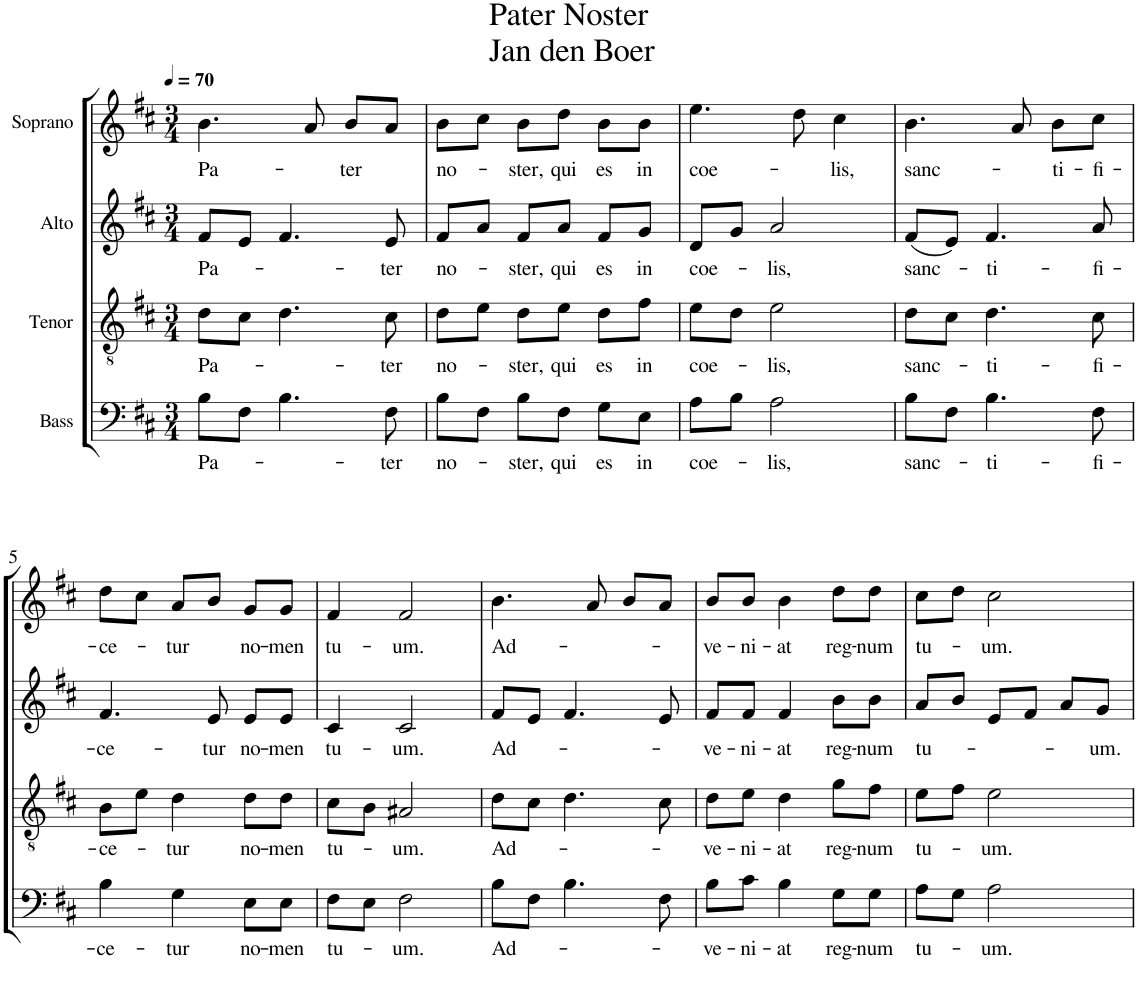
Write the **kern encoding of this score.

**kern	**text	**kern	**text	**kern	**text	**kern	**text
*part4	*part4	*part3	*part3	*part2	*part2	*part1	*part1
*staff4	*staff4	*staff3	*staff3	*staff2	*staff2	*staff1	*staff1
*I"Bass	*	*I"Tenor	*	*I"Alto	*	*I"Soprano	*
*clefF4	*	*clefGv2	*	*clefG2	*	*clefG2	*
*k[f#c#]	*	*k[f#c#]	*	*k[f#c#]	*	*k[f#c#]	*
*M3/4	*	*M3/4	*	*M3/4	*	*M3/4	*
*MM70	*	*MM70	*	*MM70	*	*MM70	*
=1	=1	=1	=1	=1	=1	=1	=1
!	!LO:LY:b	!	!LO:LY:b	!	!LO:LY:b	!	!LO:LY:b
8B\L	Pa-	8d\L	Pa-	8f#/L	Pa-	4.b\	Pa-
8F#\J	.	8c#\J	.	8e/J	.	.	.
4.B\	.	4.d\	.	4.f#/	.	.	.
.	.	.	.	.	.	8a/	.
!	!	!	!	!	!	!	!LO:LY:b
.	.	.	.	.	.	8b/L	ter
!	!LO:LY:b	!	!LO:LY:b	!	!LO:LY:b	!	!
8F#\	ter	8c#\	ter	8e/	ter	8a/J	.
=2	=2	=2	=2	=2	=2	=2	=2
!	!LO:LY:b	!	!LO:LY:b	!	!LO:LY:b	!	!LO:LY:b
8B\L	no-	8d\L	no-	8f#/L	no-	8b\L	no-
8F#\J	.	8e\J	.	8a/J	.	8cc#\J	.
!	!LO:LY:b	!	!LO:LY:b	!	!LO:LY:b	!	!LO:LY:b
8B\L	ster,	8d\L	ster,	8f#/L	ster,	8b\L	ster,
!	!LO:LY:b	!	!LO:LY:b	!	!LO:LY:b	!	!LO:LY:b
8F#\J	qui	8e\J	qui	8a/J	qui	8dd\J	qui
!	!LO:LY:b	!	!LO:LY:b	!	!LO:LY:b	!	!LO:LY:b
8G\L	es	8d\L	es	8f#/L	es	8b\L	es
!	!LO:LY:b	!	!LO:LY:b	!	!LO:LY:b	!	!LO:LY:b
8E\J	in	8f#\J	in	8g/J	in	8b\J	in
=3	=3	=3	=3	=3	=3	=3	=3
!	!LO:LY:b	!	!LO:LY:b	!	!LO:LY:b	!	!LO:LY:b
8A\L	coe-	8e\L	coe-	8d/L	coe-	4.ee\	coe-
8B\J	.	8d\J	.	8g/J	.	.	.
!	!LO:LY:b	!	!LO:LY:b	!	!LO:LY:b	!	!
2A\	lis,	2e\	lis,	2a/	lis,	.	.
.	.	.	.	.	.	8dd\	.
!	!	!	!	!	!	!	!LO:LY:b
.	.	.	.	.	.	4cc#\	lis,
=4	=4	=4	=4	=4	=4	=4	=4
!	!LO:LY:b	!	!LO:LY:b	!	!LO:LY:b	!	!LO:LY:b
8B\L	sanc-	8d\L	sanc-	(8f#/L	sanc-	4.b\	sanc-
8F#\J	.	8c#\J	.	8e/J)	.	.	.
!	!LO:LY:b	!	!LO:LY:b	!	!LO:LY:b	!	!
4.B\	ti-	4.d\	ti-	4.f#/	ti-	.	.
.	.	.	.	.	.	8a/	.
!	!	!	!	!	!	!	!LO:LY:b
.	.	.	.	.	.	8b\L	ti-
!	!LO:LY:b	!	!LO:LY:b	!	!LO:LY:b	!	!LO:LY:b
8F#\	fi-	8c#\	fi-	8a/	fi-	8cc#\J	fi-
!!LO:LB:g=z
=5	=5	=5	=5	=5	=5	=5	=5
!	!LO:LY:b	!	!LO:LY:b	!	!LO:LY:b	!	!LO:LY:b
4B\	ce-	8B\L	ce-	4.f#/	ce-	8dd\L	ce-
.	.	8e\J	.	.	.	8cc#\J	.
!	!LO:LY:b	!	!LO:LY:b	!	!	!	!LO:LY:b
4G\	tur	4d\	tur	.	.	8a/L	tur
!	!	!	!	!	!LO:LY:b	!	!
.	.	.	.	8e/	tur	8b/J	.
!	!LO:LY:b	!	!LO:LY:b	!	!LO:LY:b	!	!LO:LY:b
8E\L	no-	8d\L	no-	8e/L	no-	8g/L	no-
!	!LO:LY:b	!	!LO:LY:b	!	!LO:LY:b	!	!LO:LY:b
8E\J	men	8d\J	men	8e/J	men	8g/J	men
=6	=6	=6	=6	=6	=6	=6	=6
!	!LO:LY:b	!	!LO:LY:b	!	!LO:LY:b	!	!LO:LY:b
8F#\L	tu-	8c#\L	tu-	4c#/	tu-	4f#/	tu-
8E\J	.	8B\J	.	.	.	.	.
!	!LO:LY:b	!	!LO:LY:b	!	!LO:LY:b	!	!LO:LY:b
2F#\	um.	2A#X/	um.	2c#/	um.	2f#/	um.
=7	=7	=7	=7	=7	=7	=7	=7
!	!LO:LY:b	!	!LO:LY:b	!	!LO:LY:b	!	!LO:LY:b
8B\L	Ad-	8d\L	Ad-	8f#/L	Ad-	4.b\	Ad-
8F#\J	.	8c#\J	.	8e/J	.	.	.
4.B\	.	4.d\	.	4.f#/	.	.	.
.	.	.	.	.	.	8a/	.
.	.	.	.	.	.	8b/L	.
8F#\	.	8c#\	.	8e/	.	8a/J	.
=8	=8	=8	=8	=8	=8	=8	=8
!	!LO:LY:b	!	!LO:LY:b	!	!LO:LY:b	!	!LO:LY:b
8B\L	ve-	8d\L	ve-	8f#/L	ve-	8b/L	ve-
!	!LO:LY:b	!	!LO:LY:b	!	!LO:LY:b	!	!LO:LY:b
8c#\J	ni-	8e\J	ni-	8f#/J	ni-	8b/J	ni-
!	!LO:LY:b	!	!LO:LY:b	!	!LO:LY:b	!	!LO:LY:b
4B\	at	4d\	at	4f#/	at	4b\	at
!	!LO:LY:b	!	!LO:LY:b	!	!LO:LY:b	!	!LO:LY:b
8G\L	reg-	8g\L	reg-	8b\L	reg-	8dd\L	reg-
!	!LO:LY:b	!	!LO:LY:b	!	!LO:LY:b	!	!LO:LY:b
8G\J	num	8f#\J	num	8b\J	num	8dd\J	num
=9	=9	=9	=9	=9	=9	=9	=9
!	!LO:LY:b	!	!LO:LY:b	!	!LO:LY:b	!	!LO:LY:b
8A\L	tu-	8e\L	tu-	8a/L	tu-	8cc#\L	tu-
8G\J	.	8f#\J	.	8b/J	.	8dd\J	.
!	!LO:LY:b	!	!LO:LY:b	!	!	!	!LO:LY:b
2A\	um.	2e\	um.	8e/L	.	2cc#\	um.
.	.	.	.	8f#/J	.	.	.
.	.	.	.	8a/L	.	.	.
!	!	!	!	!	!LO:LY:b	!	!
.	.	.	.	8g/J	um.	.	.
=	=	=	=	=	=	=	=
*-	*-	*-	*-	*-	*-	*-	*-
